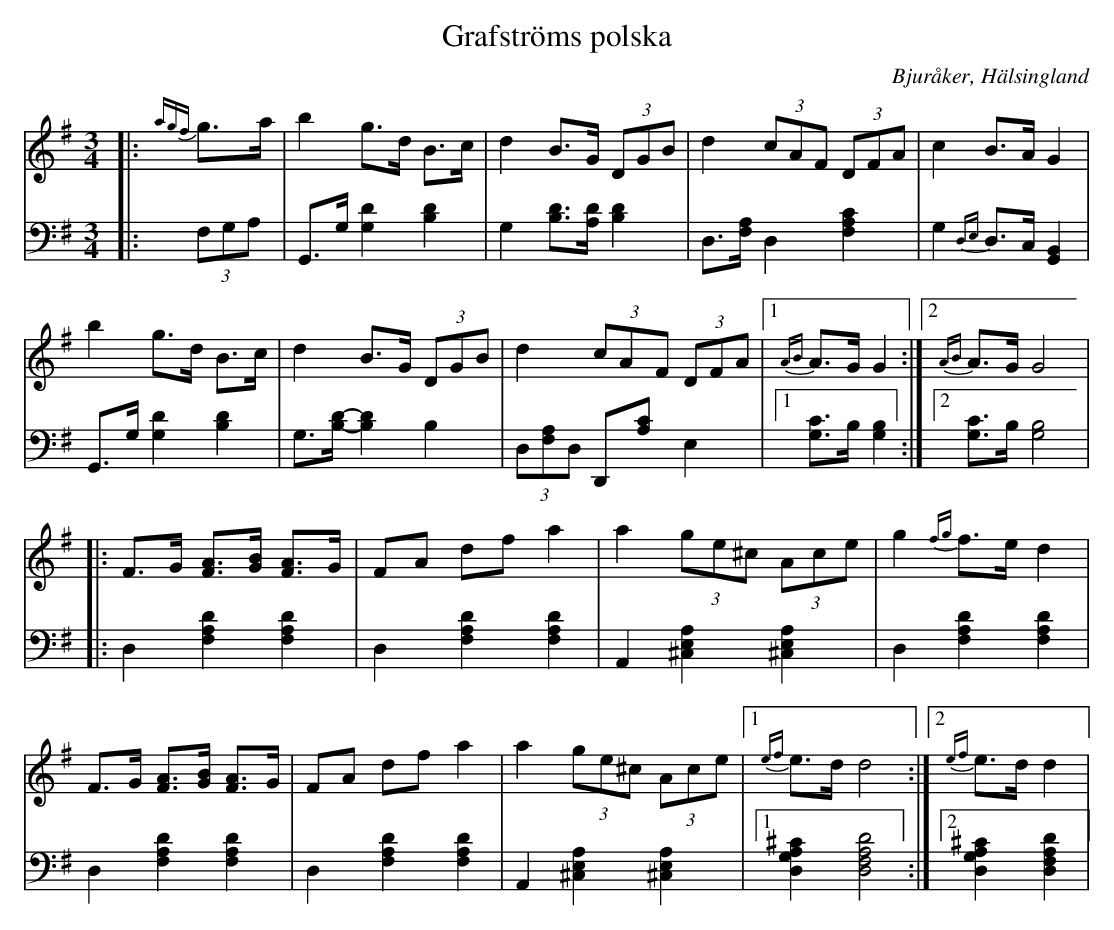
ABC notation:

X:1
T: Grafströms polska
O: Bjuråker, Hälsingland
M: 3/4
L: 1/8
K: G
V:1
V:2
V: 1
|:{agf}g>a|b2 g>d B>c|d2 B>G (3DGB|d2 (3cAF (3DFA|c2 B>A G2|
b2 g>d B>c|d2 B>G (3DGB|d2 (3cAF (3DFA|1 {AB}A>G G2:|2 {AB}A>G G4|
|:F>G [FA]>[GB] [FA]>G |FA df a2 |a2 (3ge^c (3Ace |g2 {fg}f>e d2 |
F>G [FA]>[GB] [FA]>G |FA df a2 |a2 (3ge^c (3Ace |1 {ef}e>d d4:|2 {ef}e>d d2|
V:2 clef=bass
|:(3F,G,A, | G,,>G, [G,2D2] [B,2D2]|G,2 [B,D]>[A,D] [B,D]2|D,>[F,A,] D,2 [F,2A,2C2]| G,2 {D,E,}D,>C, [G,,2B,,2]|
 G,,>G, [G,2D2] [B,2D2]|G,>[B,D]-[B,2D2] B,2|(3D,[F,A,]D, D,,[A,C] E,2|1 [G,C]>B, [G,2B,2]:|2 [G,C]>B, [G,4B,4]|
|:D,2 [F,2A,2D2] [F,2A,2D2]|D,2 [F,2A,2D2] [F,2A,2D2]| A,,2 [^C,2E,2A,2] [^C,2E,2A,2]|D,2 [F,2A,2D2] [F,2A,2D2] |
D,2 [F,2A,2D2] [F,2A,2D2] | D,2 [F,2A,2D2] [F,2A,2D2] | A,,2 [^C,2E,2A,2] [^C,2E,2A,2]|1 [D,2G,2A,2^C2] [D,4F,4A,4D4]:|2 [D,2G,2A,2^C2] [D,2F,2A,2D2]|
